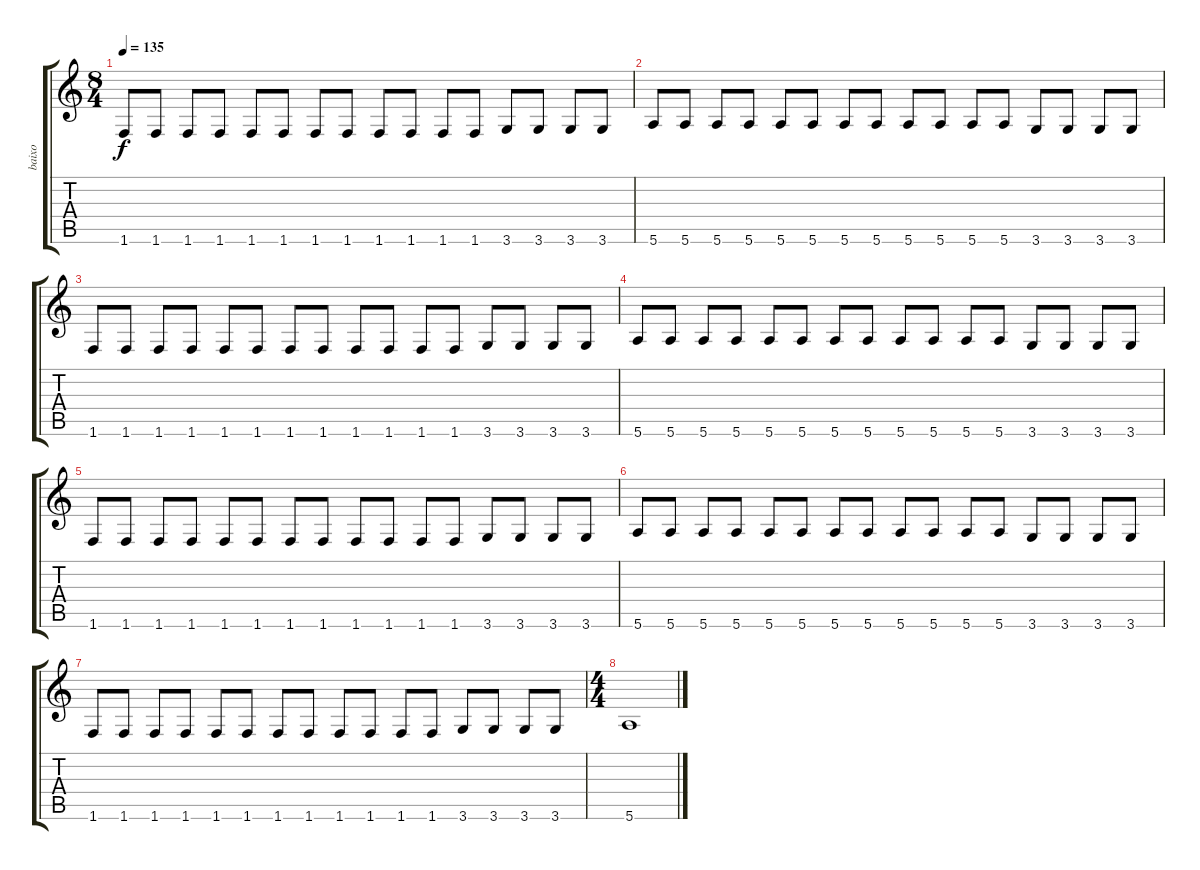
\track ("baixo" "baixo") {instrument electricbassfinger}
\staff {score tabs}
\tuning (E4 B3 G3 D3 A2 E2) {hide}
\ts (8 4)
\tempo 135
\clef g2
\ks c
1.6.8{dy f} 1.6.8 1.6.8 1.6.8 1.6.8 1.6.8 1.6.8 1.6.8 1.6.8 1.6.8 1.6.8 1.6.8 3.6.8 3.6.8 3.6.8 3.6.8 |
5.6.8 5.6.8 5.6.8 5.6.8 5.6.8 5.6.8 5.6.8 5.6.8 5.6.8 5.6.8 5.6.8 5.6.8 3.6.8 3.6.8 3.6.8 3.6.8 |
1.6.8 1.6.8 1.6.8 1.6.8 1.6.8 1.6.8 1.6.8 1.6.8 1.6.8 1.6.8 1.6.8 1.6.8 3.6.8 3.6.8 3.6.8 3.6.8 |
5.6.8 5.6.8 5.6.8 5.6.8 5.6.8 5.6.8 5.6.8 5.6.8 5.6.8 5.6.8 5.6.8 5.6.8 3.6.8 3.6.8 3.6.8 3.6.8 |
1.6.8 1.6.8 1.6.8 1.6.8 1.6.8 1.6.8 1.6.8 1.6.8 1.6.8 1.6.8 1.6.8 1.6.8 3.6.8 3.6.8 3.6.8 3.6.8 |
5.6.8 5.6.8 5.6.8 5.6.8 5.6.8 5.6.8 5.6.8 5.6.8 5.6.8 5.6.8 5.6.8 5.6.8 3.6.8 3.6.8 3.6.8 3.6.8 |
1.6.8 1.6.8 1.6.8 1.6.8 1.6.8 1.6.8 1.6.8 1.6.8 1.6.8 1.6.8 1.6.8 1.6.8 3.6.8 3.6.8 3.6.8 3.6.8 |
\ts (4 4)
5.6.1
